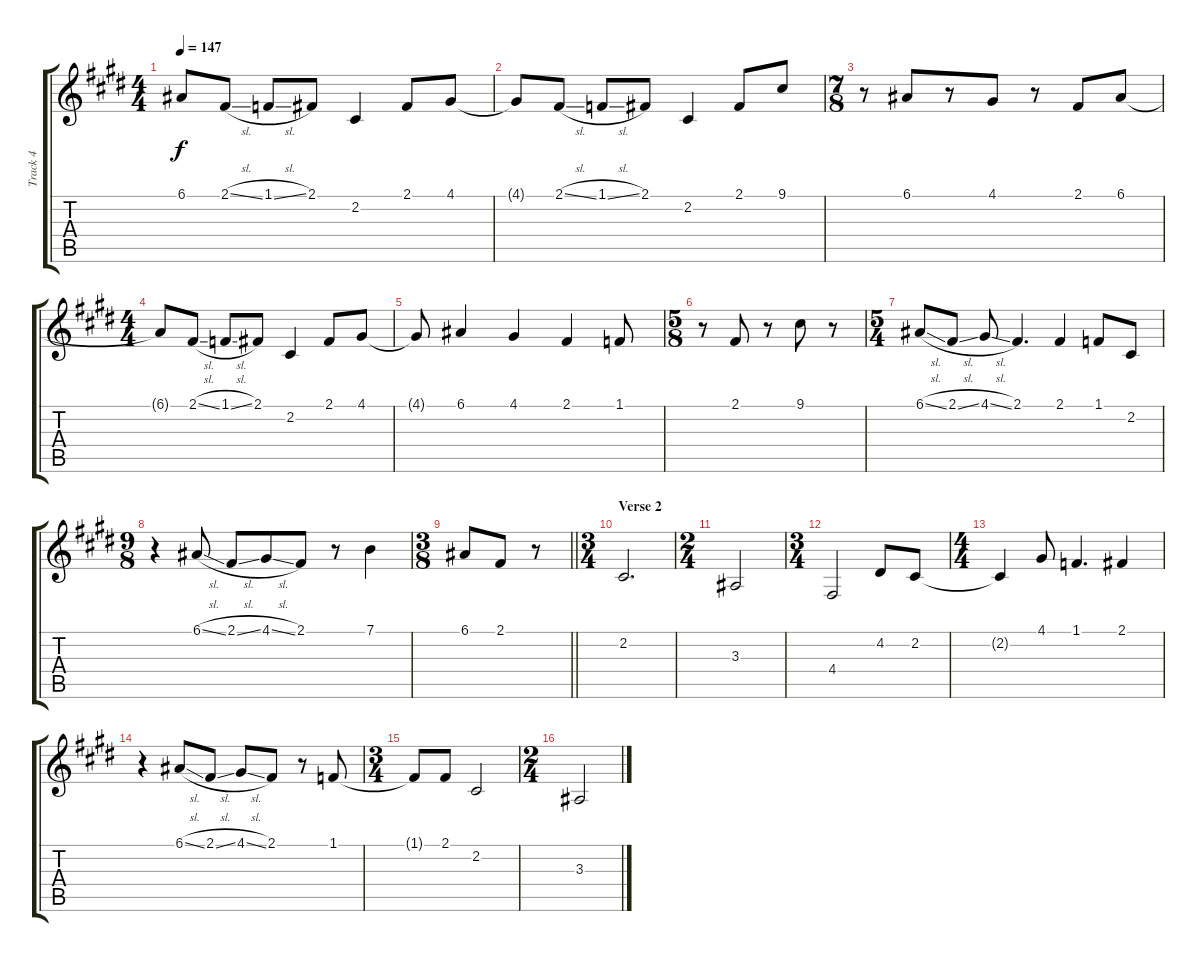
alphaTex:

\track ("Track 4" "Track 4") {instrument clarinet}
\staff {score tabs}
\tuning (E4 B3 G3 D3 A2 E2) {hide}
\ts (4 4)
\tempo 147
\clef g2
\ks e
6.1{t}.8{dy f} 2.1{sl}.8 1.1{sl}.8 2.1.8 2.2.4 2.1.8 4.1.8 |
4.1{t}.8 2.1{sl}.8 1.1{sl}.8 2.1.8 2.2.4 2.1.8 9.1.8 |
\ts (7 8)
r.8 6.1.8 r.8 4.1.8 r.8 2.1.8 6.1.8 |
\ts (4 4)
6.1{t}.8 2.1{sl}.8 1.1{sl}.8 2.1.8 2.2.4 2.1.8 4.1.8 |
4.1{t}.8 6.1.4 4.1.4 2.1.4 1.1.8 |
\ts (5 8)
r.8 2.1.8 r.8 9.1.8 r.8 |
\ts (5 4)
6.1{sl}.8 2.1{sl}.8 4.1{sl}.8 2.1.4{d} 2.1.4 1.1.8 2.2.8 |
\ts (9 8)
r.4 6.1{sl}.8 2.1{sl}.8 4.1{sl}.8 2.1.8 r.8 7.1.4 |
\ts (3 8)
\barLineRight lightlight
6.1.8 2.1.8 r.8 |
\ts (3 4)
\section ("" "Verse 2")
2.2.2{d} |
\ts (2 4)
3.3.2 |
\ts (3 4)
4.4.2 4.2.8 2.2.8 |
\ts (4 4)
2.2{t}.4 4.1.8 1.1.4{d} 2.1.4 |
r.4 6.1{sl}.8 2.1{sl}.8 4.1{sl}.8 2.1.8 r.8 1.1.8 |
\ts (3 4)
1.1{t}.8 2.1.8 2.2.2 |
\ts (2 4)
3.3.2
